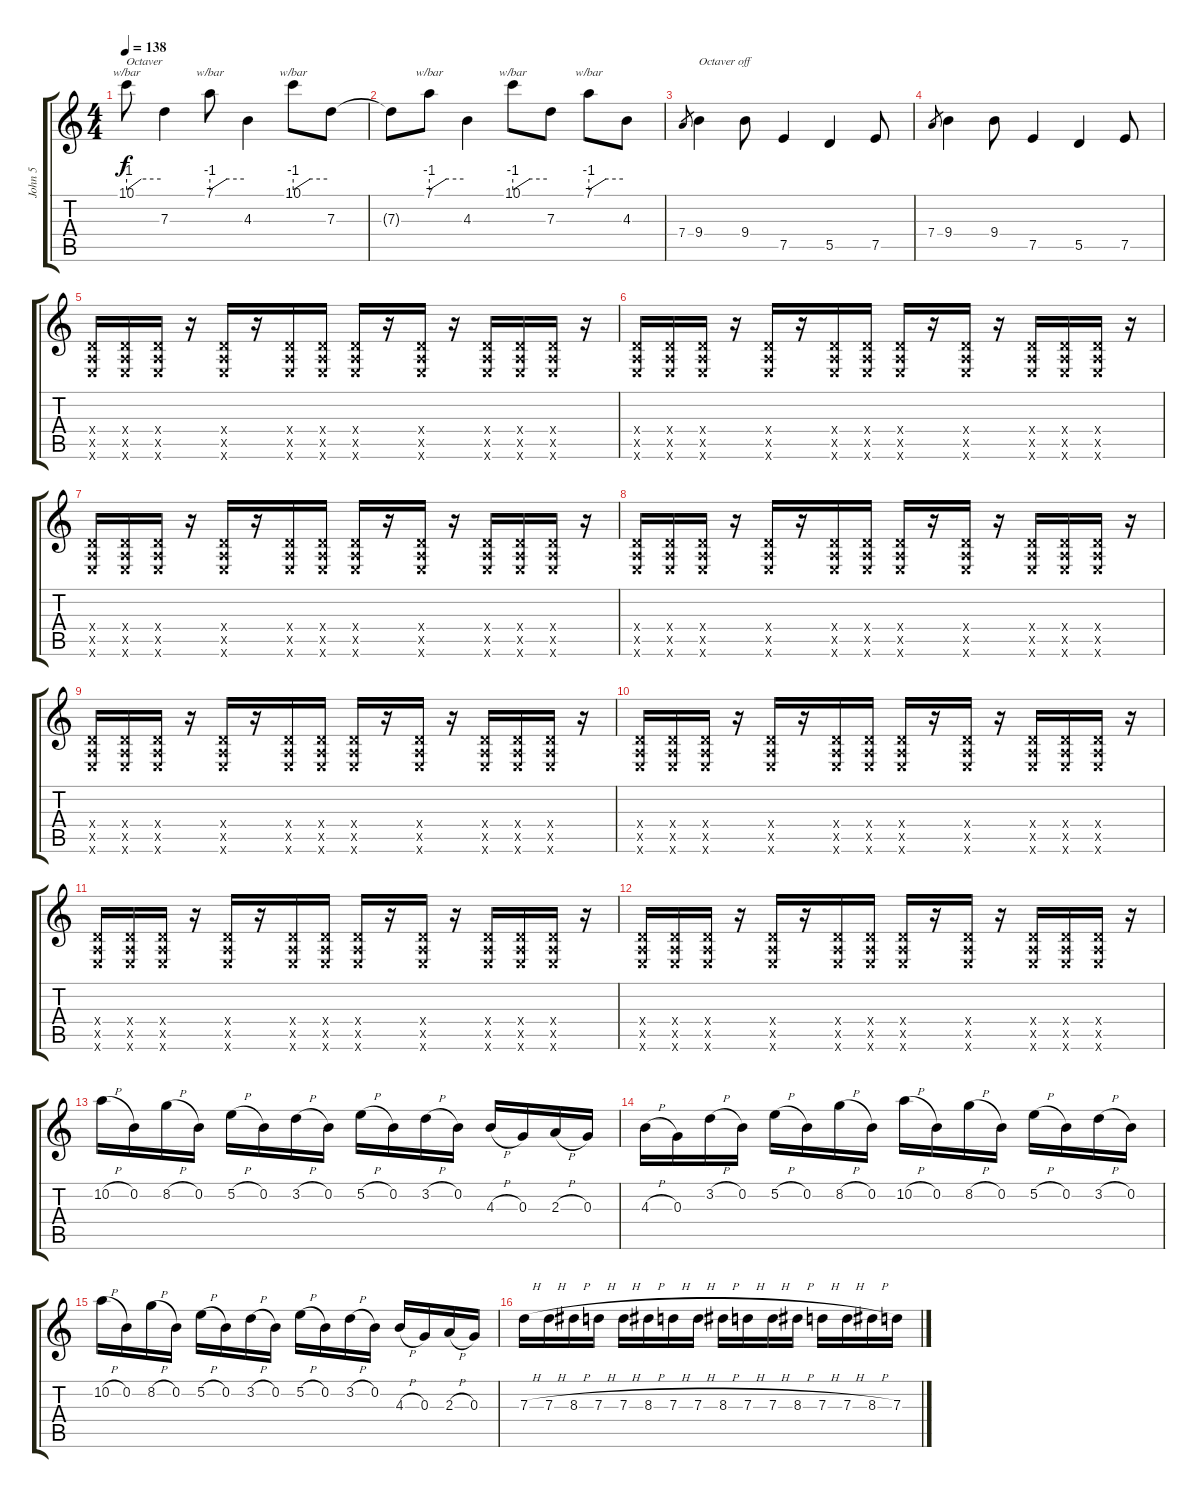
\track ("John 5" "John 5") {instrument distortionguitar}
\staff {score tabs}
\tuning (E4 B3 G3 D3 A2 E2) {hide}
\ts (4 4)
\tempo 138
\clef g2
\ks c
10.1.8{tbe (custom default 0 -4 26 0 60 0) txt "Octaver" dy f} 7.3.4 7.1.8{tbe (custom default 0 -4 30 0 60 0)} 4.3.4 10.1.8{tbe (custom default 0 -4 30 0 60 0)} 7.3.8 |
7.3{t}.8 7.1.8{tbe (custom default 0 -4 30 0 60 0)} 4.3.4 10.1.8{tbe (custom default 0 -4 30 0 60 0)} 7.3.8 7.1.8{tbe (custom default 0 -4 30 0 60 0)} 4.3.8 |
7.4.8{gr} 9.4.4{txt "Octaver off"} 9.4.8 7.5.4 5.5.4 7.5.8 |
7.4.8{gr} 9.4.4 9.4.8 7.5.4 5.5.4 7.5.8 |
(0.4{x} 0.5{x} 0.6{x}).16{volume 8} (0.4{x} 0.5{x} 0.6{x}).16 (0.4{x} 0.5{x} 0.6{x}).16 r.16 (0.4{x} 0.5{x} 0.6{x}).16 r.16 (0.4{x} 0.5{x} 0.6{x}).16 (0.4{x} 0.5{x} 0.6{x}).16 (0.4{x} 0.5{x} 0.6{x}).16 r.16 (0.4{x} 0.5{x} 0.6{x}).16 r.16 (0.4{x} 0.5{x} 0.6{x}).16 (0.4{x} 0.5{x} 0.6{x}).16 (0.4{x} 0.5{x} 0.6{x}).16 r.16 |
(0.4{x} 0.5{x} 0.6{x}).16 (0.4{x} 0.5{x} 0.6{x}).16 (0.4{x} 0.5{x} 0.6{x}).16 r.16 (0.4{x} 0.5{x} 0.6{x}).16 r.16 (0.4{x} 0.5{x} 0.6{x}).16 (0.4{x} 0.5{x} 0.6{x}).16 (0.4{x} 0.5{x} 0.6{x}).16 r.16 (0.4{x} 0.5{x} 0.6{x}).16 r.16 (0.4{x} 0.5{x} 0.6{x}).16 (0.4{x} 0.5{x} 0.6{x}).16 (0.4{x} 0.5{x} 0.6{x}).16 r.16 |
(0.4{x} 0.5{x} 0.6{x}).16 (0.4{x} 0.5{x} 0.6{x}).16 (0.4{x} 0.5{x} 0.6{x}).16 r.16 (0.4{x} 0.5{x} 0.6{x}).16 r.16 (0.4{x} 0.5{x} 0.6{x}).16 (0.4{x} 0.5{x} 0.6{x}).16 (0.4{x} 0.5{x} 0.6{x}).16 r.16 (0.4{x} 0.5{x} 0.6{x}).16 r.16 (0.4{x} 0.5{x} 0.6{x}).16 (0.4{x} 0.5{x} 0.6{x}).16 (0.4{x} 0.5{x} 0.6{x}).16 r.16 |
(0.4{x} 0.5{x} 0.6{x}).16 (0.4{x} 0.5{x} 0.6{x}).16 (0.4{x} 0.5{x} 0.6{x}).16 r.16 (0.4{x} 0.5{x} 0.6{x}).16 r.16 (0.4{x} 0.5{x} 0.6{x}).16 (0.4{x} 0.5{x} 0.6{x}).16 (0.4{x} 0.5{x} 0.6{x}).16 r.16 (0.4{x} 0.5{x} 0.6{x}).16 r.16 (0.4{x} 0.5{x} 0.6{x}).16 (0.4{x} 0.5{x} 0.6{x}).16 (0.4{x} 0.5{x} 0.6{x}).16 r.16 |
(0.4{x} 0.5{x} 0.6{x}).16 (0.4{x} 0.5{x} 0.6{x}).16 (0.4{x} 0.5{x} 0.6{x}).16 r.16 (0.4{x} 0.5{x} 0.6{x}).16 r.16 (0.4{x} 0.5{x} 0.6{x}).16 (0.4{x} 0.5{x} 0.6{x}).16 (0.4{x} 0.5{x} 0.6{x}).16 r.16 (0.4{x} 0.5{x} 0.6{x}).16 r.16 (0.4{x} 0.5{x} 0.6{x}).16 (0.4{x} 0.5{x} 0.6{x}).16 (0.4{x} 0.5{x} 0.6{x}).16 r.16 |
(0.4{x} 0.5{x} 0.6{x}).16 (0.4{x} 0.5{x} 0.6{x}).16 (0.4{x} 0.5{x} 0.6{x}).16 r.16 (0.4{x} 0.5{x} 0.6{x}).16 r.16 (0.4{x} 0.5{x} 0.6{x}).16 (0.4{x} 0.5{x} 0.6{x}).16 (0.4{x} 0.5{x} 0.6{x}).16 r.16 (0.4{x} 0.5{x} 0.6{x}).16 r.16 (0.4{x} 0.5{x} 0.6{x}).16 (0.4{x} 0.5{x} 0.6{x}).16 (0.4{x} 0.5{x} 0.6{x}).16 r.16 |
(0.4{x} 0.5{x} 0.6{x}).16 (0.4{x} 0.5{x} 0.6{x}).16 (0.4{x} 0.5{x} 0.6{x}).16 r.16 (0.4{x} 0.5{x} 0.6{x}).16 r.16 (0.4{x} 0.5{x} 0.6{x}).16 (0.4{x} 0.5{x} 0.6{x}).16 (0.4{x} 0.5{x} 0.6{x}).16 r.16 (0.4{x} 0.5{x} 0.6{x}).16 r.16 (0.4{x} 0.5{x} 0.6{x}).16 (0.4{x} 0.5{x} 0.6{x}).16 (0.4{x} 0.5{x} 0.6{x}).16 r.16 |
(0.4{x} 0.5{x} 0.6{x}).16 (0.4{x} 0.5{x} 0.6{x}).16 (0.4{x} 0.5{x} 0.6{x}).16 r.16 (0.4{x} 0.5{x} 0.6{x}).16 r.16 (0.4{x} 0.5{x} 0.6{x}).16 (0.4{x} 0.5{x} 0.6{x}).16 (0.4{x} 0.5{x} 0.6{x}).16 r.16 (0.4{x} 0.5{x} 0.6{x}).16 r.16 (0.4{x} 0.5{x} 0.6{x}).16 (0.4{x} 0.5{x} 0.6{x}).16 (0.4{x} 0.5{x} 0.6{x}).16 r.16 |
10.2{h}.16{volume 13} 0.2.16 8.2{h}.16 0.2.16 5.2{h}.16 0.2.16 3.2{h}.16 0.2.16 5.2{h}.16 0.2.16 3.2{h}.16 0.2.16 4.3{h}.16 0.3.16 2.3{h}.16 0.3.16 |
4.3{h}.16 0.3.16 3.2{h}.16 0.2.16 5.2{h}.16 0.2.16 8.2{h}.16 0.2.16 10.2{h}.16 0.2.16 8.2{h}.16 0.2.16 5.2{h}.16 0.2.16 3.2{h}.16 0.2.16 |
10.2{h}.16 0.2.16 8.2{h}.16 0.2.16 5.2{h}.16 0.2.16 3.2{h}.16 0.2.16 5.2{h}.16 0.2.16 3.2{h}.16 0.2.16 4.3{h}.16 0.3.16 2.3{h}.16 0.3.16 |
7.3{h}.16 7.3{h}.16 8.3{h}.16 7.3{h}.16 7.3{h}.16 8.3{h}.16 7.3{h}.16 7.3{h}.16 8.3{h}.16 7.3{h}.16 7.3{h}.16 8.3{h}.16 7.3{h}.16 7.3{h}.16 8.3{h}.16 7.3.16
